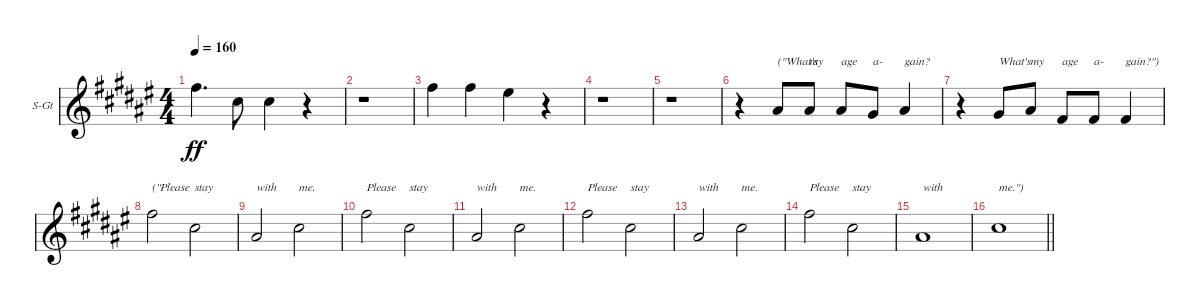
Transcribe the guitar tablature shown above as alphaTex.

\bracketExtendMode groupsimilarinstruments
\firstSystemTrackNameOrientation horizontal
\otherSystemsTrackNameOrientation horizontal
\track ("Backing Vocals 2" "S-Gt") {instrument lead6voice}
\staff {score}
\tuning (E4 B3 G3 D3 A2 E2)
\displaytranspose 12
\ts (4 4)
\tempo 160
\clef g2
\ks d#minor
7.2.4{d dy ff} 6.3.8 6.3.4 r.4 |
r.1 |
7.2.4 7.2.4 6.2.4 r.4 |
r.1 |
r.1 |
r.4 3.3.8{txt "(\"What's"} 3.3.8{txt "my"} 3.3.8{txt "age"} 1.3.8{txt "a-"} 3.3.4{txt "gain?"} |
r.4 1.3.8{txt "What's"} 3.3.8{txt "my"} 4.4.8{txt "age"} 4.4.8{txt "a-"} 4.4.4{txt "gain?\")"} |
7.2.2{txt "(\"Please"} 6.3.2{txt "stay"} |
8.4.2{txt "with"} 6.3.2{txt "me."} |
7.2.2{txt "Please"} 6.3.2{txt "stay"} |
8.4.2{txt "with"} 6.3.2{txt "me."} |
7.2.2{txt "Please"} 6.3.2{txt "stay"} |
8.4.2{txt "with"} 6.3.2{txt "me."} |
7.2.2{txt "Please"} 6.3.2{txt "stay"} |
8.4.1{txt "with"} |
\barLineRight lightlight
6.3.1{txt "me.\")"}
